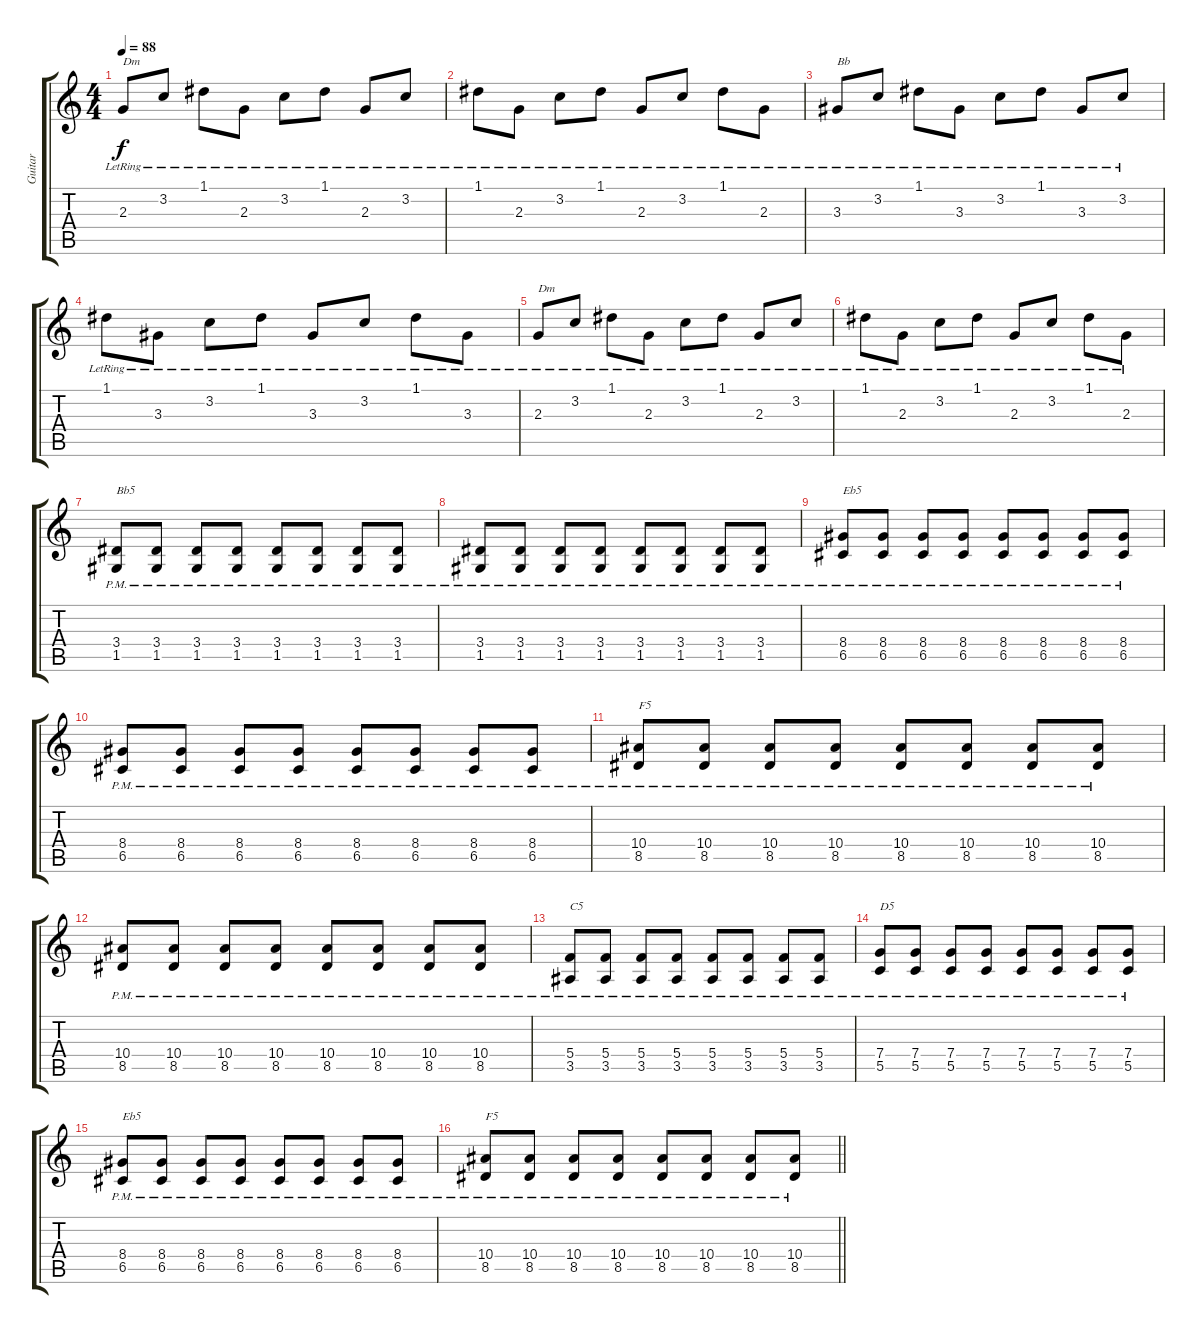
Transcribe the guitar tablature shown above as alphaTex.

\track ("Guitar" "Guitar") {instrument electricguitarjazz}
\staff {score tabs}
\tuning (D4 A3 F3 C3 G2 D2) {hide}
\ts (4 4)
\tempo 88
\clef g2
\ks c
2.3{lr}.8{txt "Dm" dy f} 3.2{lr}.8 1.1{lr}.8 2.3{lr}.8 3.2{lr}.8 1.1{lr}.8 2.3{lr}.8 3.2{lr}.8 |
1.1{lr}.8 2.3{lr}.8 3.2{lr}.8 1.1{lr}.8 2.3{lr}.8 3.2{lr}.8 1.1{lr}.8 2.3{lr}.8 |
3.3{lr}.8{txt "Bb"} 3.2{lr}.8 1.1{lr}.8 3.3{lr}.8 3.2{lr}.8 1.1{lr}.8 3.3{lr}.8 3.2{lr}.8 |
1.1{lr}.8 3.3{lr}.8 3.2{lr}.8 1.1{lr}.8 3.3{lr}.8 3.2{lr}.8 1.1{lr}.8 3.3{lr}.8 |
2.3{lr}.8{txt "Dm"} 3.2{lr}.8 1.1{lr}.8 2.3{lr}.8 3.2{lr}.8 1.1{lr}.8 2.3{lr}.8 3.2{lr}.8 |
1.1{lr}.8 2.3{lr}.8 3.2{lr}.8 1.1{lr}.8 2.3{lr}.8 3.2{lr}.8 1.1{lr}.8 2.3{lr}.8 |
(3.4{pm} 1.5{pm}).8{txt "Bb5" instrument distortionguitar} (3.4{pm} 1.5{pm}).8 (3.4{pm} 1.5{pm}).8 (3.4{pm} 1.5{pm}).8 (3.4{pm} 1.5{pm}).8 (3.4{pm} 1.5{pm}).8 (3.4{pm} 1.5{pm}).8 (3.4{pm} 1.5{pm}).8 |
(3.4{pm} 1.5{pm}).8 (3.4{pm} 1.5{pm}).8 (3.4{pm} 1.5{pm}).8 (3.4{pm} 1.5{pm}).8 (3.4{pm} 1.5{pm}).8 (3.4{pm} 1.5{pm}).8 (3.4{pm} 1.5{pm}).8 (3.4{pm} 1.5{pm}).8 |
(8.4{pm} 6.5{pm}).8{txt "Eb5"} (8.4{pm} 6.5{pm}).8 (8.4{pm} 6.5{pm}).8 (8.4{pm} 6.5{pm}).8 (8.4{pm} 6.5{pm}).8 (8.4{pm} 6.5{pm}).8 (8.4{pm} 6.5{pm}).8 (8.4{pm} 6.5{pm}).8 |
(8.4{pm} 6.5{pm}).8 (8.4{pm} 6.5{pm}).8 (8.4{pm} 6.5{pm}).8 (8.4{pm} 6.5{pm}).8 (8.4{pm} 6.5{pm}).8 (8.4{pm} 6.5{pm}).8 (8.4{pm} 6.5{pm}).8 (8.4{pm} 6.5{pm}).8 |
(10.4{pm} 8.5{pm}).8{txt "F5"} (10.4{pm} 8.5{pm}).8 (10.4{pm} 8.5{pm}).8 (10.4{pm} 8.5{pm}).8 (10.4{pm} 8.5{pm}).8 (10.4{pm} 8.5{pm}).8 (10.4{pm} 8.5{pm}).8 (10.4{pm} 8.5{pm}).8 |
(10.4{pm} 8.5{pm}).8 (10.4{pm} 8.5{pm}).8 (10.4{pm} 8.5{pm}).8 (10.4{pm} 8.5{pm}).8 (10.4{pm} 8.5{pm}).8 (10.4{pm} 8.5{pm}).8 (10.4{pm} 8.5{pm}).8 (10.4{pm} 8.5{pm}).8 |
(5.4{pm} 3.5{pm}).8{txt "C5"} (5.4{pm} 3.5{pm}).8 (5.4{pm} 3.5{pm}).8 (5.4{pm} 3.5{pm}).8 (5.4{pm} 3.5{pm}).8 (5.4{pm} 3.5{pm}).8 (5.4{pm} 3.5{pm}).8 (5.4{pm} 3.5{pm}).8 |
(7.4{pm} 5.5{pm}).8{txt "D5"} (7.4{pm} 5.5{pm}).8 (7.4{pm} 5.5{pm}).8 (7.4{pm} 5.5{pm}).8 (7.4{pm} 5.5{pm}).8 (7.4{pm} 5.5{pm}).8 (7.4{pm} 5.5{pm}).8 (7.4{pm} 5.5{pm}).8 |
(8.4{pm} 6.5{pm}).8{txt "Eb5"} (8.4{pm} 6.5{pm}).8 (8.4{pm} 6.5{pm}).8 (8.4{pm} 6.5{pm}).8 (8.4{pm} 6.5{pm}).8 (8.4{pm} 6.5{pm}).8 (8.4{pm} 6.5{pm}).8 (8.4{pm} 6.5{pm}).8 |
\barLineRight lightlight
(10.4{pm} 8.5{pm}).8{txt "F5"} (10.4{pm} 8.5{pm}).8 (10.4{pm} 8.5{pm}).8 (10.4{pm} 8.5{pm}).8 (10.4{pm} 8.5{pm}).8 (10.4{pm} 8.5{pm}).8 (10.4{pm} 8.5{pm}).8 (10.4{pm} 8.5{pm}).8
